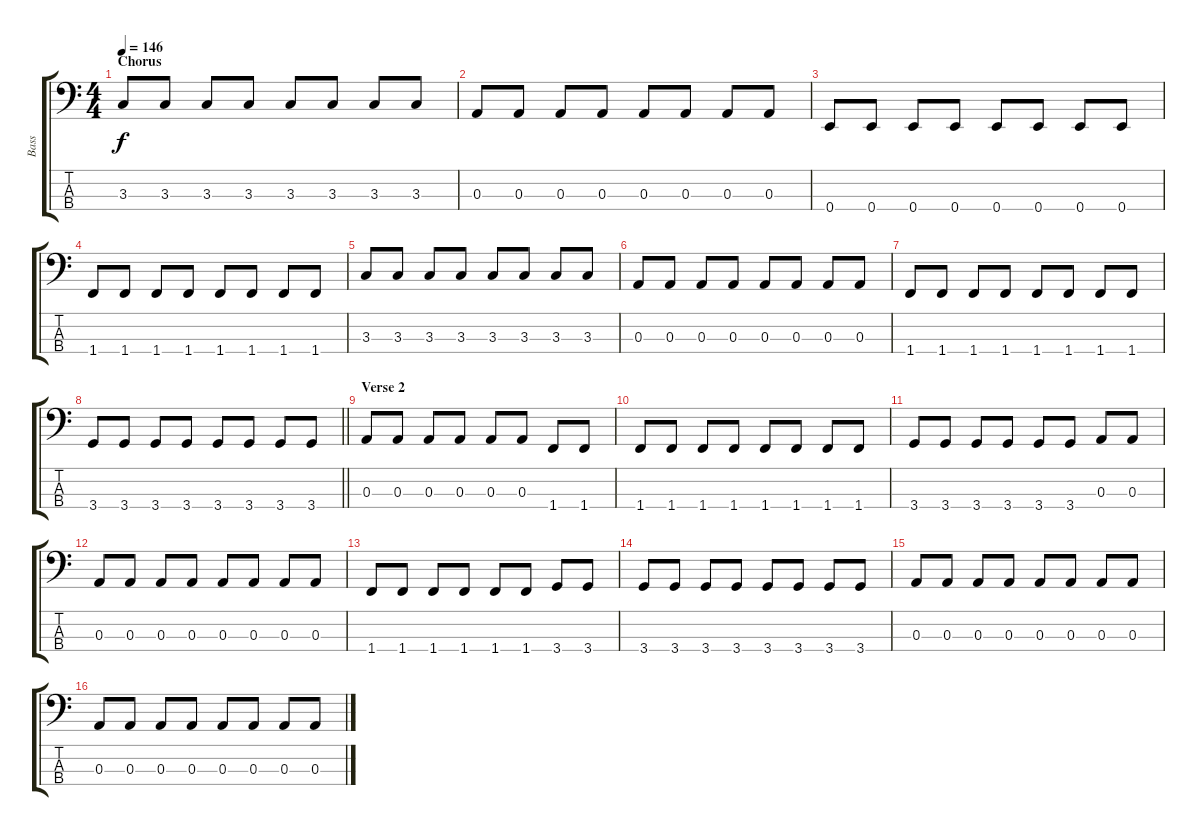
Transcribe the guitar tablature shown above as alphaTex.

\track ("Bass" "Bass") {instrument electricbasspick}
\staff {score tabs}
\tuning (G2 D2 A1 E1) {hide}
\ts (4 4)
\section ("" "Chorus")
\tempo 146
\clef f4
\ks c
3.3.8{dy f} 3.3.8 3.3.8 3.3.8 3.3.8 3.3.8 3.3.8 3.3.8 |
0.3.8 0.3.8 0.3.8 0.3.8 0.3.8 0.3.8 0.3.8 0.3.8 |
0.4.8 0.4.8 0.4.8 0.4.8 0.4.8 0.4.8 0.4.8 0.4.8 |
1.4.8 1.4.8 1.4.8 1.4.8 1.4.8 1.4.8 1.4.8 1.4.8 |
3.3.8 3.3.8 3.3.8 3.3.8 3.3.8 3.3.8 3.3.8 3.3.8 |
0.3.8 0.3.8 0.3.8 0.3.8 0.3.8 0.3.8 0.3.8 0.3.8 |
1.4.8 1.4.8 1.4.8 1.4.8 1.4.8 1.4.8 1.4.8 1.4.8 |
\barLineRight lightlight
3.4.8 3.4.8 3.4.8 3.4.8 3.4.8 3.4.8 3.4.8 3.4.8 |
\section ("" "Verse 2")
0.3.8 0.3.8 0.3.8 0.3.8 0.3.8 0.3.8 1.4.8 1.4.8 |
1.4.8 1.4.8 1.4.8 1.4.8 1.4.8 1.4.8 1.4.8 1.4.8 |
3.4.8 3.4.8 3.4.8 3.4.8 3.4.8 3.4.8 0.3.8 0.3.8 |
0.3.8 0.3.8 0.3.8 0.3.8 0.3.8 0.3.8 0.3.8 0.3.8 |
1.4.8 1.4.8 1.4.8 1.4.8 1.4.8 1.4.8 3.4.8 3.4.8 |
3.4.8 3.4.8 3.4.8 3.4.8 3.4.8 3.4.8 3.4.8 3.4.8 |
0.3.8 0.3.8 0.3.8 0.3.8 0.3.8 0.3.8 0.3.8 0.3.8 |
0.3.8 0.3.8 0.3.8 0.3.8 0.3.8 0.3.8 0.3.8 0.3.8
